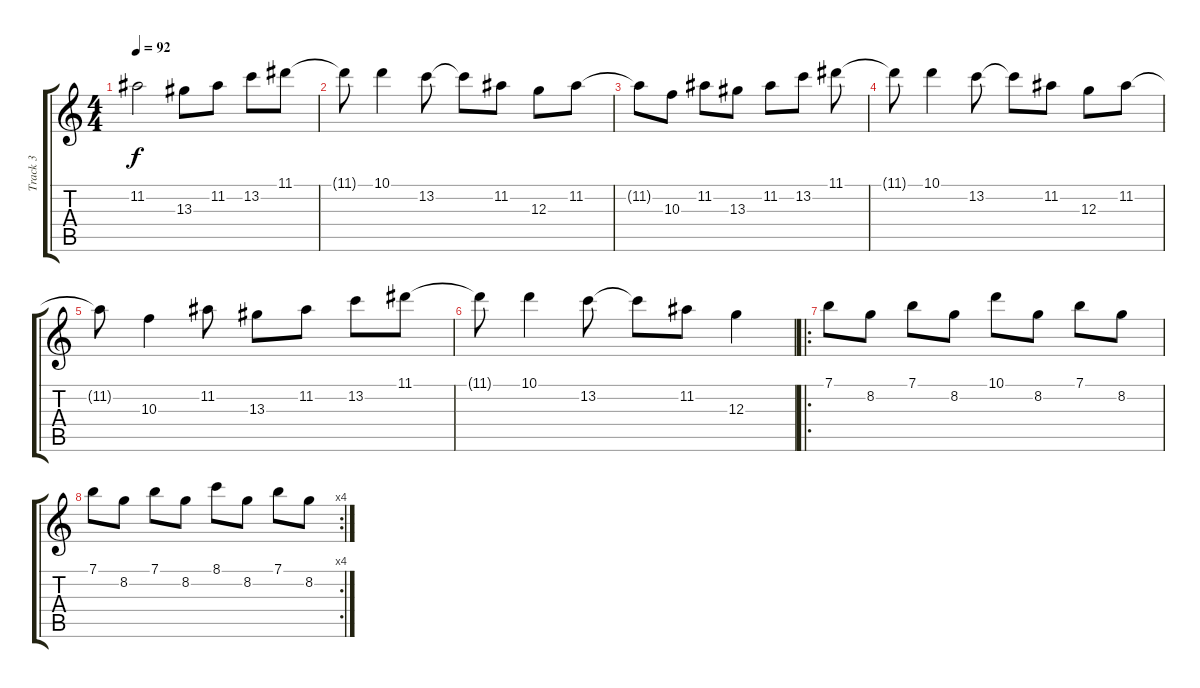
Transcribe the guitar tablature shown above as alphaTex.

\track ("Track 3" "Track 3") {instrument electricguitarclean}
\staff {score tabs}
\tuning (E4 B3 G3 D3 A2 E2) {hide}
\ts (4 4)
\tempo 92
\clef g2
\ks c
11.2.2{dy f} 13.3.8 11.2.8 13.2.8 11.1.8 |
11.1{t}.8 10.1.4 13.2.8 13.2{t}.8 11.2.8 12.3.8 11.2.8 |
11.2{t}.8 10.3.8 11.2.8 13.3.8 11.2.8 13.2.8 11.1.8 |
11.1{t}.8 10.1.4 13.2.8 13.2{t}.8 11.2.8 12.3.8 11.2.8 |
11.2{t}.8 10.3.4 11.2.8 13.3.8 11.2.8 13.2.8 11.1.8 |
11.1{t}.8 10.1.4 13.2.8 13.2{t}.8 11.2.8 12.3.4 |
\ro
7.1.8 8.2.8 7.1.8 8.2.8 10.1.8 8.2.8 7.1.8 8.2.8 |
\rc 4
7.1.8 8.2.8 7.1.8 8.2.8 8.1.8 8.2.8 7.1.8 8.2.8
